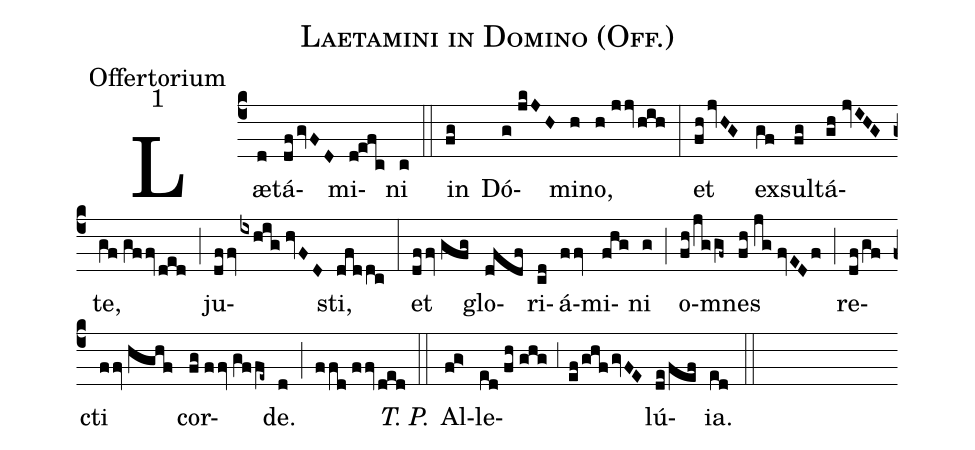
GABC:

name:Laetamini in Domino (Off.);
office-part:Offertorium;
mode:1;
%%
(c4) Læ(d)tá(df/gvFD)mi(d!efc)ni(c) (::) in(fg) Dó(g//jkJH)mi(h)no,(h//jjv/hih) (:) et(fh/jvHG) ex(gf)sul(fg)tá(gh//jvIHG)te,(gf//gffv/ded) (;) ju(dffv/ixhig//hvFD)sti,(dfddc) (:) et(dffv//gfg) glo(dfdf)ri(cd)á(ffv)mi(fhg)ni(g) (;) o(fh/jggf~)mnes(fh//jg//fvEDf) (;) re(df/gf)cti(ffv//hghf) cor(fg//ffv//gffe~)de.(d) (;) (ffd//ffv/ded) <i>T. P.</i>(::) Al(fg>)le(ed//fh//ghg;3ef/ghf/gvFE)lú(de/fef)ia.(ed) (::)
